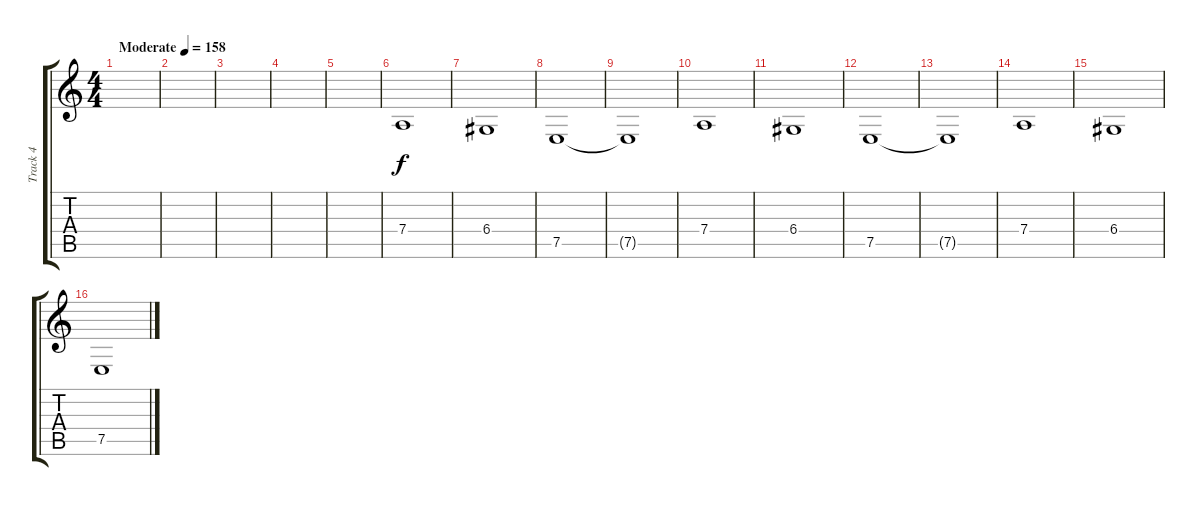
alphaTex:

\track ("Track 4" "Track 4") {instrument lead6voice bank 1}
\staff {score tabs}
\tuning (E4 B3 G3 D3 A2 E2) {hide}
\ts (4 4)
\tempo (158 "Moderate")
\clef g2
\ks c
|
|
|
|
|
7.4.1 |
6.4.1 |
7.5.1 |
7.5{t}.1 |
7.4.1 |
6.4.1 |
7.5.1 |
7.5{t}.1 |
7.4.1 |
6.4.1 |
7.5.1
